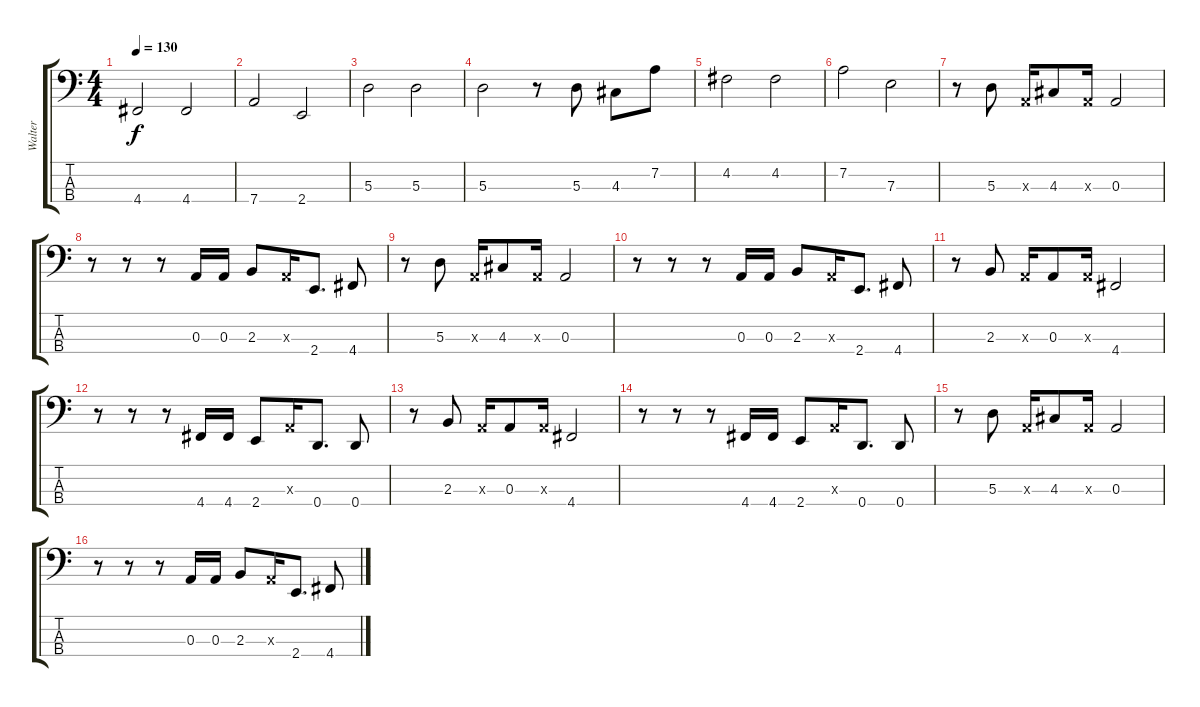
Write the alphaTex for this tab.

\track ("Walter" "Walter") {instrument electricbassfinger}
\staff {score tabs}
\tuning (G2 D2 A1 D1) {hide}
\ts (4 4)
\tempo 130
\clef f4
\ks c
4.4.2{dy f} 4.4.2 |
7.4.2 2.4.2 |
5.3.2 5.3.2 |
5.3.2 r.8 5.3.8 4.3.8 7.2.8 |
4.2.2 4.2.2 |
7.2.2 7.3.2 |
r.8 5.3.8 0.3{x}.16 4.3.8 0.3{x}.16 0.3.2 |
r.8 r.8 r.8 0.3.16 0.3.16 2.3.8 0.3{x}.16 2.4.8{d} 4.4.8 |
r.8 5.3.8 0.3{x}.16 4.3.8 0.3{x}.16 0.3.2 |
r.8 r.8 r.8 0.3.16 0.3.16 2.3.8 0.3{x}.16 2.4.8{d} 4.4.8 |
r.8 2.3.8 0.3{x}.16 0.3.8 0.3{x}.16 4.4.2 |
r.8 r.8 r.8 4.4.16 4.4.16 2.4.8 0.3{x}.16 0.4.8{d} 0.4.8 |
r.8 2.3.8 0.3{x}.16 0.3.8 0.3{x}.16 4.4.2 |
r.8 r.8 r.8 4.4.16 4.4.16 2.4.8 0.3{x}.16 0.4.8{d} 0.4.8 |
r.8 5.3.8 0.3{x}.16 4.3.8 0.3{x}.16 0.3.2 |
r.8 r.8 r.8 0.3.16 0.3.16 2.3.8 0.3{x}.16 2.4.8{d} 4.4.8
